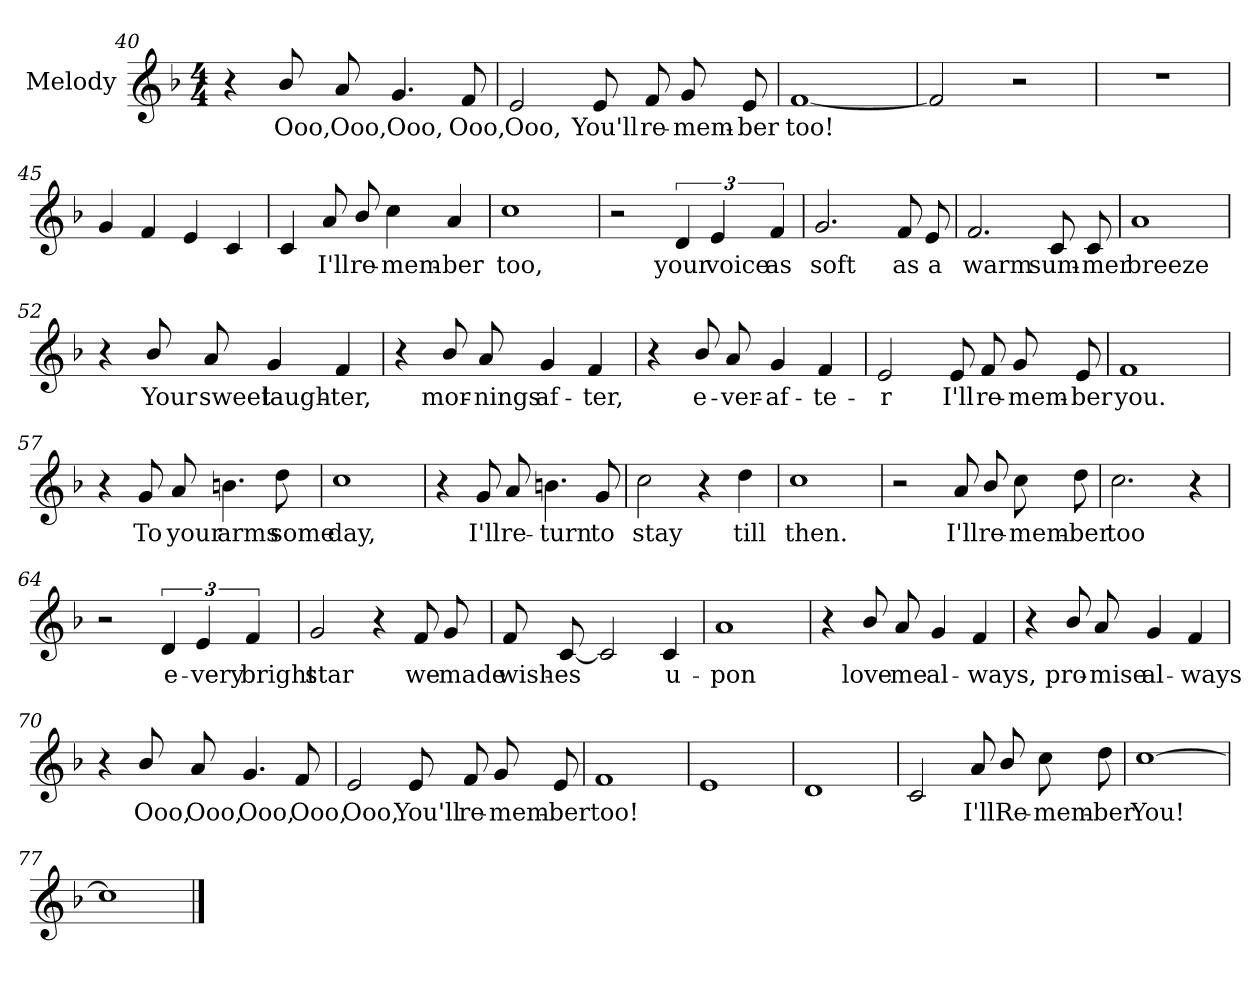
**kern	**text
*part1	*part1
*staff1	*staff1
*I"Melody	*
*clefG2	*
*k[b-]	*
*M4/4	*
=40	=40
4r	.
8b-/L	Ooo,
8a/	Ooo,
4.g/	Ooo,
8f/	Ooo,
!!LO:LB:g=z
=41	=41
2e/	Ooo,
8e/L	You'll
8f/	re-
8g/L	mem-
8e/	ber
=42	=42
[<1f	too!
=43	=43
2f/]	.
2r	.
=44	=44
1r	.
=45	=45
4g/	.
4f/	.
4e/	.
4c/	.
=46	=46
4c/	.
8a/L	I'll
8b-/	re-
4cc\	mem-
4a/	ber
!!LO:PB:g=z
=47	=47
1cc	too,
=48	=48
2r	.
6d/	your
6e/	voice
6f/	as
=49	=49
2.g/	soft
8f/L	as
8e/	a
=50	=50
2.f/	warm
8c/L	sum-
8c/	mer
=51	=51
1a	breeze
!!LO:LB:g=z
=52	=52
4r	.
8b-/L	Your
8a/	sweet
4g/	laugh-
4f/	ter,
=53	=53
4r	.
8b-/L	mor-
8a/	nings
4g/	af-
4f/	ter,
=54	=54
4r	.
8b-/L	e-
8a/	ver-
4g/	af-
4f/	te-
=55	=55
2e/	r
8e/L	I'll
8f/	re-
8g/L	mem-
8e/	ber
!!LO:LB:g=z
=56	=56
1f	you.
=57	=57
4r	.
8g/L	To
8a/	your
4.bn\	arms
8dd\	some
=58	=58
1cc	day,
=59	=59
4r	.
8g/L	I'll
8a/	re-
4.bn\	turn
8g/	to
=60	=60
2cc\	stay
4r	.
4dd\	till
=61	=61
1cc	then.
!!LO:LB:g=z
=62	=62
2r	.
8a/L	I'll
8b-/	re-
8cc\L	mem-
8dd\	ber
=63	=63
2.cc\	too
4r	.
=64	=64
2r	.
6d/	e-
6e/	very
6f/	bright
=65	=65
2g/	star
4r	.
8f/L	we
8g/	made
=66	=66
8f/L	wish-
[<8c/	es
2c/]	.
4c/	u-
!!LO:LB:g=z
=67	=67
1a	pon
=68	=68
4r	.
8b-/L	love
8a/	me
4g/	al-
4f/	ways,
=69	=69
4r	.
8b-/L	pro-
8a/	mise
4g/	al-
4f/	ways
=70	=70
4r	.
8b-/L	Ooo,
8a/	Ooo,
4.g/	Ooo,
8f/	Ooo,
!!LO:LB:g=z
=71	=71
2e/	Ooo,
8e/L	You'll
8f/	re-
8g/L	mem-
8e/	ber
=72	=72
1f	too!
=73	=73
1e	.
=74	=74
1d	.
=75	=75
2c/	.
8a/L	I'll
8b-/	Re-
8cc\L	mem-
8dd\	ber
=76	=76
[>1cc	You!
=77	=77
1cc]	.
==	==
*-	*-
